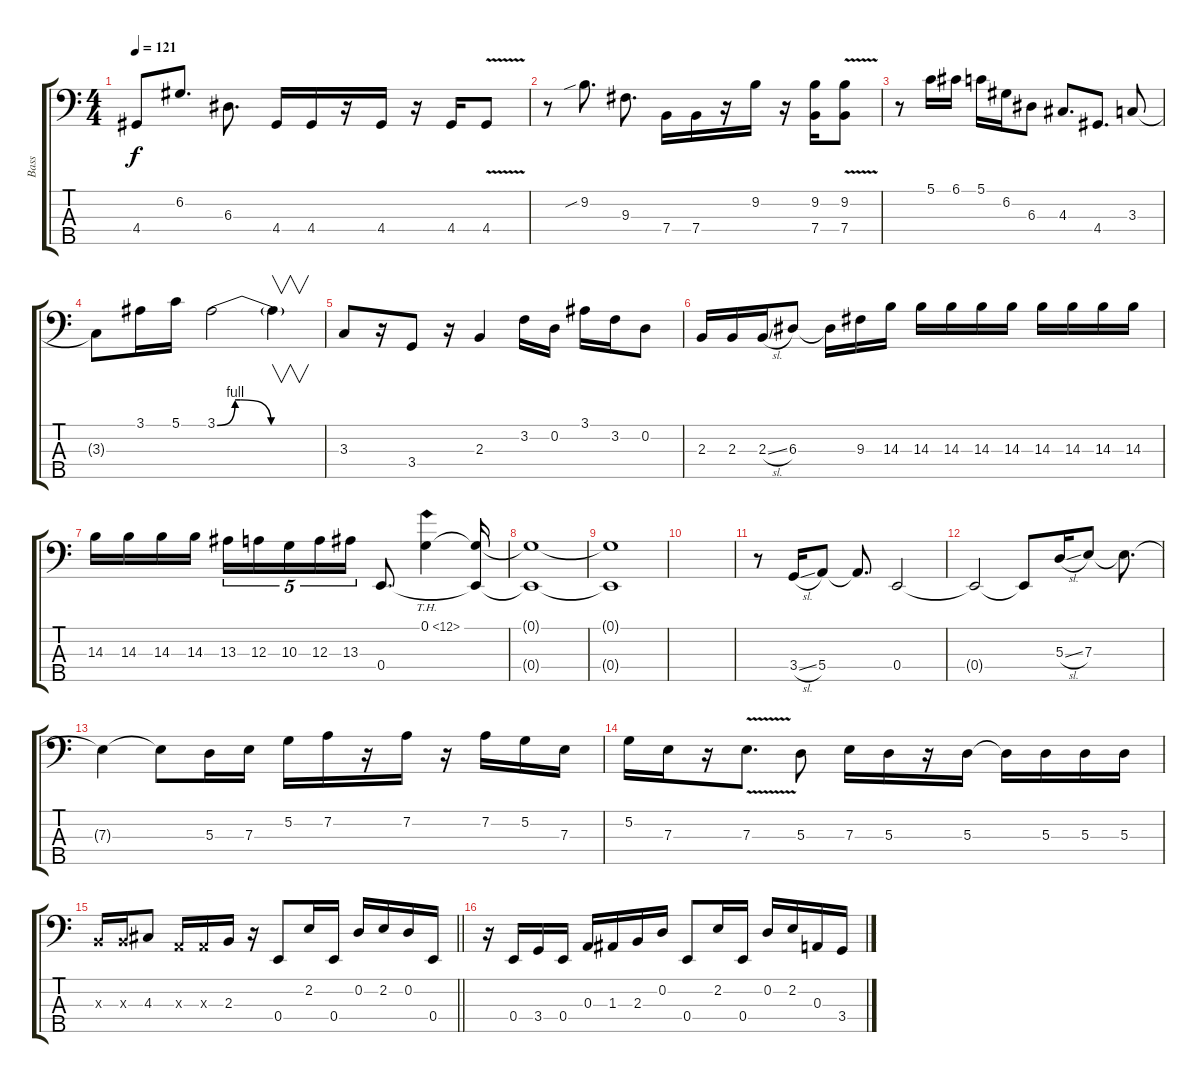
\track ("Bass" "Bass") {instrument electricbasspick}
\staff {score tabs}
\tuning (G2 D2 A1 E1 B0) {hide}
\ts (4 4)
\section ("" "")
\tempo 121
\clef f4
\ks c
4.4.8{dy f} 6.2.8{d} 6.3.8{d} 4.4.16 4.4.16 r.16 4.4.16 r.16 4.4.16 4.4{v}.8 |
r.8 9.2{sib}.8{d} 9.3.8{d} 7.4.16 7.4.16 r.16 9.2.16 r.16 (9.2 7.4).16 (9.2 7.4{v}).8 |
r.8 5.1.16 6.1.16 5.1.16 6.2.16 6.3.8 4.3.8{d} 4.4.8{d} 3.3.8 |
3.3{t}.8 3.1.16 5.1.16 3.1{be (custom 0 0 10 4 13 4 30 0 60 0)}.2 3.1{t}.4{v} |
3.3.8 r.16 3.4.8 r.16 2.3.4 3.2.16 0.2.16 3.1.16 3.2.16 0.2.8 |
2.3.16 2.3.16 2.3{sl}.16 6.3.8 6.3{t}.16 9.3.16 14.3.16 14.3.16 14.3.16 14.3.16 14.3.16 14.3.16 14.3.16 14.3.16 14.3.16 |
14.3.16 14.3.16 14.3.16 14.3.16 13.3.16{tu (5 4)} 12.3.16{tu (5 4)} 10.3.16{tu (5 4)} 12.3.16{tu (5 4)} 13.3.16{tu (5 4)} 0.4.8{d} 0.1{th 12}.4 (0.1{t} 0.4{t}).16 |
(0.1{t} 0.4{t}).1 |
(0.1{t} 0.4{t}).1 |
|
r.8 3.4{sl}.16 5.4.8 5.4{t}.8{d} 0.4.2 |
0.4{t}.2 0.4{t}.8 5.3{sl}.16 7.3.8 7.3{t}.8{d} |
7.3{t}.4 7.3{t}.8 5.3.16 7.3.16 5.2.16 7.2.16 r.16 7.2.16 r.16 7.2.16 5.2.16 7.3.16 |
5.2.16 7.3.16 r.16 7.3{v}.8{d} 5.3.8 7.3.16 5.3.16 r.16 5.3.16 5.3{t}.16 5.3.16 5.3.16 5.3.16 |
\barLineRight lightlight
2.3{x}.16 2.3{x}.16 4.3.8 0.3{x}.16 0.3{x}.16 2.3.16 r.16 0.4.8 2.2.16 0.4.16 0.2.16 2.2.16 0.2.16 0.4.16 |
\section ("" "")
r.16 0.4.16 3.4.16 0.4.16 0.3.16 1.3.16 2.3.16 0.2.16 0.4.8 2.2.16 0.4.16 0.2.16 2.2.16 0.3.16 3.4.16
